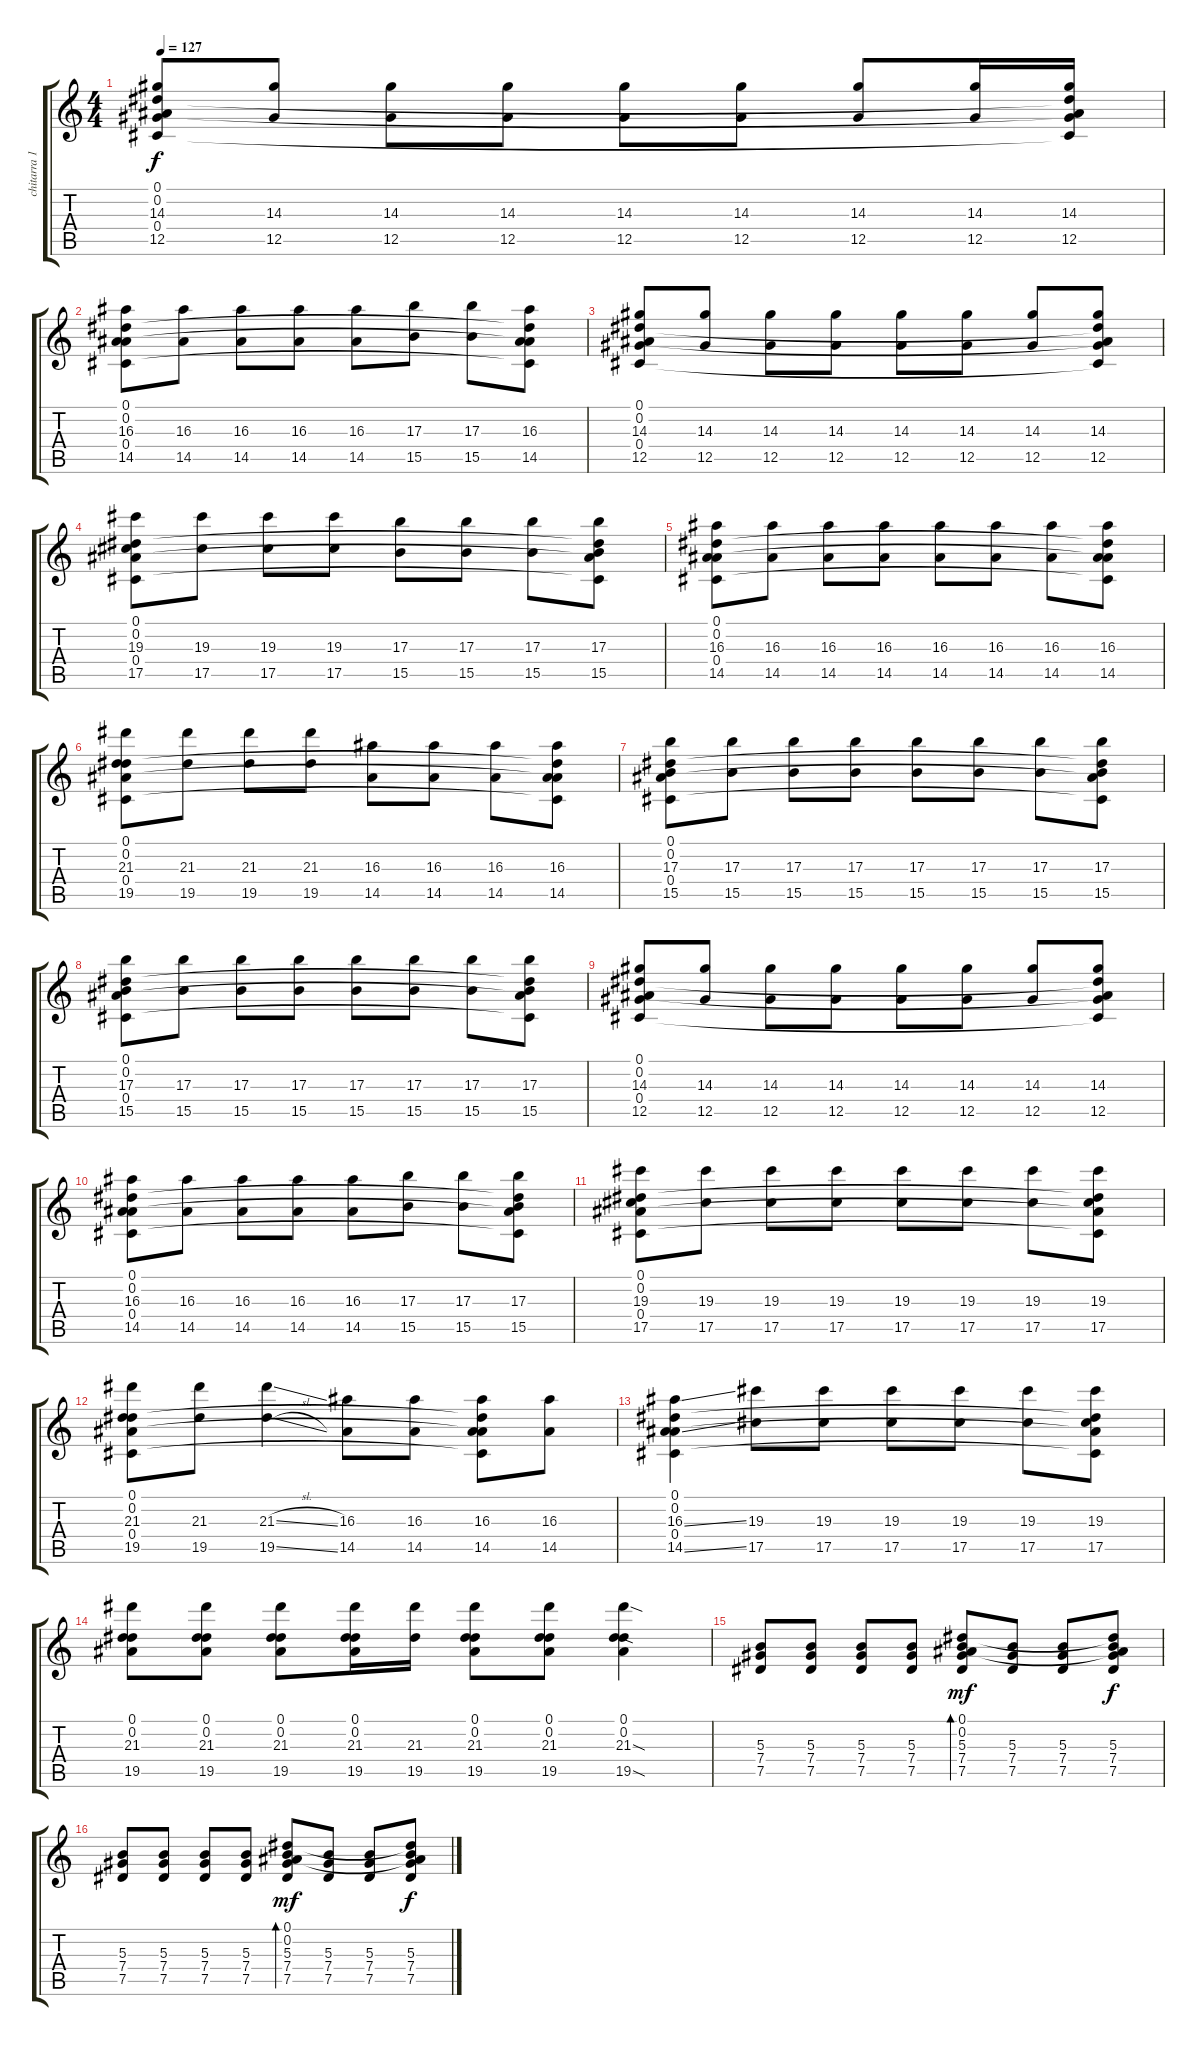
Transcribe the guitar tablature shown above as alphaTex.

\track ("chitarra 1" "chitarra 1") {instrument electricguitarmuted}
\staff {score tabs}
\tuning (Eb4 Bb3 Gb3 Db3 Ab2 Eb2) {hide}
\ts (4 4)
\tempo 127
\clef g2
\ks c
(0.1 0.2 14.3 0.4 12.5).8{dy f} (14.3 12.5).8 (14.3 12.5).8 (14.3 12.5).8 (14.3 12.5).8 (14.3 12.5).8 (14.3 12.5).8 (14.3 12.5).16 (0.1{t} 0.2{t} 14.3 0.4{t} 12.5).16 |
(0.1 0.2 16.3 0.4 14.5).8 (16.3 14.5).8 (16.3 14.5).8 (16.3 14.5).8 (16.3 14.5).8 (17.3 15.5).8 (17.3 15.5).8 (0.1{t} 0.2{t} 16.3 0.4{t} 14.5).8 |
(0.1 0.2 14.3 0.4 12.5).8 (14.3 12.5).8 (14.3 12.5).8 (14.3 12.5).8 (14.3 12.5).8 (14.3 12.5).8 (14.3 12.5).8 (0.1{t} 0.2{t} 14.3 0.4{t} 12.5).8 |
(0.1 0.2 19.3 0.4 17.5).8 (19.3 17.5).8 (19.3 17.5).8 (19.3 17.5).8 (17.3 15.5).8 (17.3 15.5).8 (17.3 15.5).8 (0.1{t} 0.2{t} 17.3 0.4{t} 15.5).8 |
(0.1 0.2 16.3 0.4 14.5).8 (16.3 14.5).8 (16.3 14.5).8 (16.3 14.5).8 (16.3 14.5).8 (16.3 14.5).8 (16.3 14.5).8 (0.1{t} 0.2{t} 16.3 0.4{t} 14.5).8 |
(0.1 0.2 21.3 0.4 19.5).8 (21.3 19.5).8 (21.3 19.5).8 (21.3 19.5).8 (16.3 14.5).8 (16.3 14.5).8 (16.3 14.5).8 (0.1{t} 0.2{t} 16.3 0.4{t} 14.5).8 |
(0.1 0.2 17.3 0.4 15.5).8 (17.3 15.5).8 (17.3 15.5).8 (17.3 15.5).8 (17.3 15.5).8 (17.3 15.5).8 (17.3 15.5).8 (0.1{t} 0.2{t} 17.3 0.4{t} 15.5).8 |
(0.1 0.2 17.3 0.4 15.5).8 (17.3 15.5).8 (17.3 15.5).8 (17.3 15.5).8 (17.3 15.5).8 (17.3 15.5).8 (17.3 15.5).8 (0.1{t} 0.2{t} 17.3 0.4{t} 15.5).8 |
(0.1 0.2 14.3 0.4 12.5).8 (14.3 12.5).8 (14.3 12.5).8 (14.3 12.5).8 (14.3 12.5).8 (14.3 12.5).8 (14.3 12.5).8 (0.1{t} 0.2{t} 14.3 0.4{t} 12.5).8 |
(0.1 0.2 16.3 0.4 14.5).8 (16.3 14.5).8 (16.3 14.5).8 (16.3 14.5).8 (16.3 14.5).8 (17.3 15.5).8 (17.3 15.5).8 (0.1{t} 0.2{t} 17.3 0.4{t} 15.5).8 |
(0.1 0.2 19.3 0.4 17.5).8 (19.3 17.5).8 (19.3 17.5).8 (19.3 17.5).8 (19.3 17.5).8 (19.3 17.5).8 (19.3 17.5).8 (0.1{t} 0.2{t} 19.3 0.4{t} 17.5).8 |
(0.1 0.2 21.3 0.4 19.5).8 (21.3 19.5).8 (21.3{sl} 19.5{sl}).4 (16.3 14.5).8 (16.3 14.5).8 (0.1{t} 0.2{t} 16.3 0.4{t} 14.5).8 (16.3 14.5).8 |
(0.1 0.2 16.3{ss} 0.4 14.5{ss}).4 (19.3 17.5).8 (19.3 17.5).8 (19.3 17.5).8 (19.3 17.5).8 (19.3 17.5).8 (0.1{t} 0.2{t} 19.3 0.4{t} 17.5).8 |
(0.1 0.2 21.3 19.5).8 (0.1 0.2 21.3 19.5).8 (0.1 0.2 21.3 19.5).8 (0.1 0.2 21.3 19.5).16 (21.3 19.5).16 (0.1 0.2 21.3 19.5).8 (0.1 0.2 21.3 19.5).8 (0.1 0.2 21.3{sod} 19.5{sod}).4 |
(5.3 7.4 7.5).8 (5.3 7.4 7.5).8 (5.3 7.4 7.5).8 (5.3 7.4 7.5).8 (0.1 0.2 5.3 7.4 7.5).8{bd 120 dy mf} (5.3 7.4 7.5).8 (5.3 7.4 7.5).8 (0.1{t} 0.2{t} 5.3 7.4 7.5).8{dy f} |
(5.3 7.4 7.5).8 (5.3 7.4 7.5).8 (5.3 7.4 7.5).8 (5.3 7.4 7.5).8 (0.1 0.2 5.3 7.4 7.5).8{bd 120 dy mf} (5.3 7.4 7.5).8 (5.3 7.4 7.5).8 (0.1{t} 0.2{t} 5.3 7.4 7.5).8{dy f}
